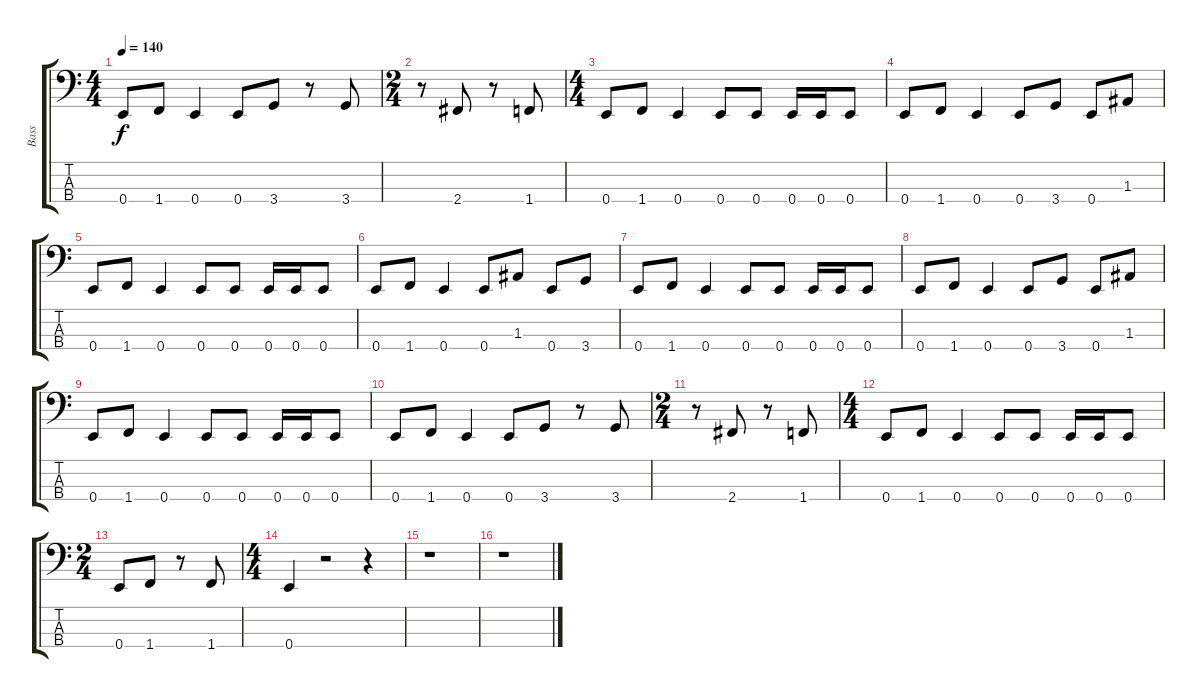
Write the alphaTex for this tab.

\track ("Bass" "Bass") {instrument electricbasspick}
\staff {score tabs}
\tuning (G2 D2 A1 E1) {hide}
\ts (4 4)
\tempo 140
\clef f4
\ks c
0.4.8{dy f} 1.4.8 0.4.4 0.4.8 3.4.8 r.8 3.4.8 |
\ts (2 4)
r.8 2.4.8 r.8 1.4.8 |
\ts (4 4)
0.4.8 1.4.8 0.4.4 0.4.8 0.4.8 0.4.16 0.4.16 0.4.8 |
0.4.8 1.4.8 0.4.4 0.4.8 3.4.8 0.4.8 1.3.8 |
0.4.8 1.4.8 0.4.4 0.4.8 0.4.8 0.4.16 0.4.16 0.4.8 |
0.4.8 1.4.8 0.4.4 0.4.8 1.3.8 0.4.8 3.4.8 |
0.4.8 1.4.8 0.4.4 0.4.8 0.4.8 0.4.16 0.4.16 0.4.8 |
0.4.8 1.4.8 0.4.4 0.4.8 3.4.8 0.4.8 1.3.8 |
0.4.8 1.4.8 0.4.4 0.4.8 0.4.8 0.4.16 0.4.16 0.4.8 |
0.4.8 1.4.8 0.4.4 0.4.8 3.4.8 r.8 3.4.8 |
\ts (2 4)
r.8 2.4.8 r.8 1.4.8 |
\ts (4 4)
0.4.8 1.4.8 0.4.4 0.4.8 0.4.8 0.4.16 0.4.16 0.4.8 |
\ts (2 4)
0.4.8 1.4.8 r.8 1.4.8 |
\ts (4 4)
0.4.4 r.2 r.4 |
r.1 |
r.1
